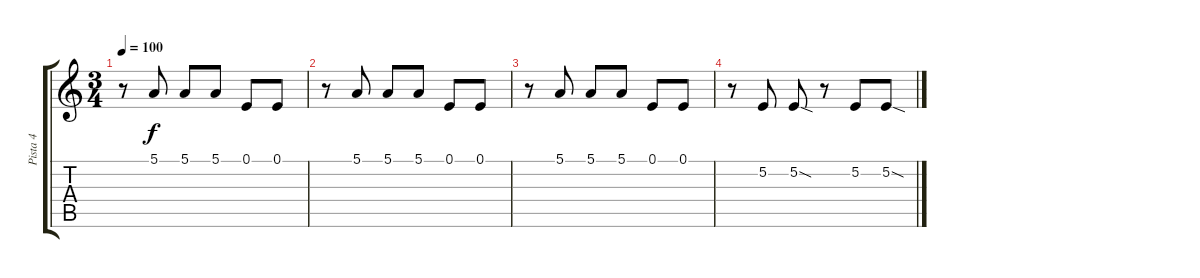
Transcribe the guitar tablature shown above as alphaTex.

\track ("Pista 4" "Pista 4") {instrument clarinet}
\staff {score tabs}
\tuning (E4 B3 G3 D3 A2 E2) {hide}
\ts (3 4)
\tempo 100
\clef g2
\ks c
r.8{dy mp} 5.1.8{dy f} 5.1.8 5.1.8 0.1.8 0.1.8 |
r.8 5.1.8 5.1.8 5.1.8 0.1.8 0.1.8 |
r.8 5.1.8 5.1.8 5.1.8 0.1.8 0.1.8 |
r.8 5.2.8 5.2{sod}.8 r.8 5.2.8 5.2{sod}.8
